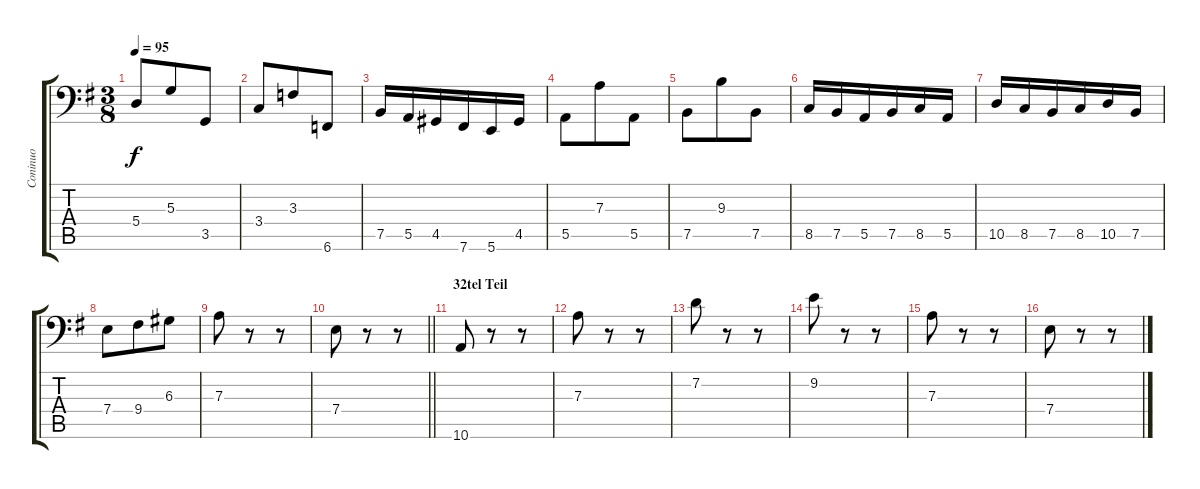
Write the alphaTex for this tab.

\track ("Coninuo" "Coninuo") {instrument contrabass}
\staff {score tabs}
\tuning (C3 G2 D2 A1 E1 B0) {hide}
\ts (3 8)
\tempo 95
\clef f4
\ks g
5.4.8{dy f beam Up} 5.3.8{beam Up} 3.5.8{beam Up} |
3.4.8 3.3.8 6.6.8 |
7.5.16 5.5.16{beam merge} 4.5.16 7.6.16{beam merge} 5.6.16 4.5.16 |
5.5.8 7.3.8 5.5.8 |
7.5.8 9.3.8 7.5.8 |
8.5.16 7.5.16{beam merge} 5.5.16 7.5.16{beam merge} 8.5.16 5.5.16 |
10.5.16 8.5.16{beam merge} 7.5.16 8.5.16{beam merge} 10.5.16 7.5.16 |
7.4.8 9.4.8 6.3.8 |
7.3.8 r.8 r.8 |
\barLineRight lightlight
7.4.8 r.8 r.8 |
\section ("" "32tel Teil")
10.6.8 r.8 r.8 |
7.3.8 r.8 r.8 |
7.2.8 r.8 r.8 |
9.2.8 r.8 r.8 |
7.3.8 r.8 r.8 |
7.4.8 r.8 r.8
